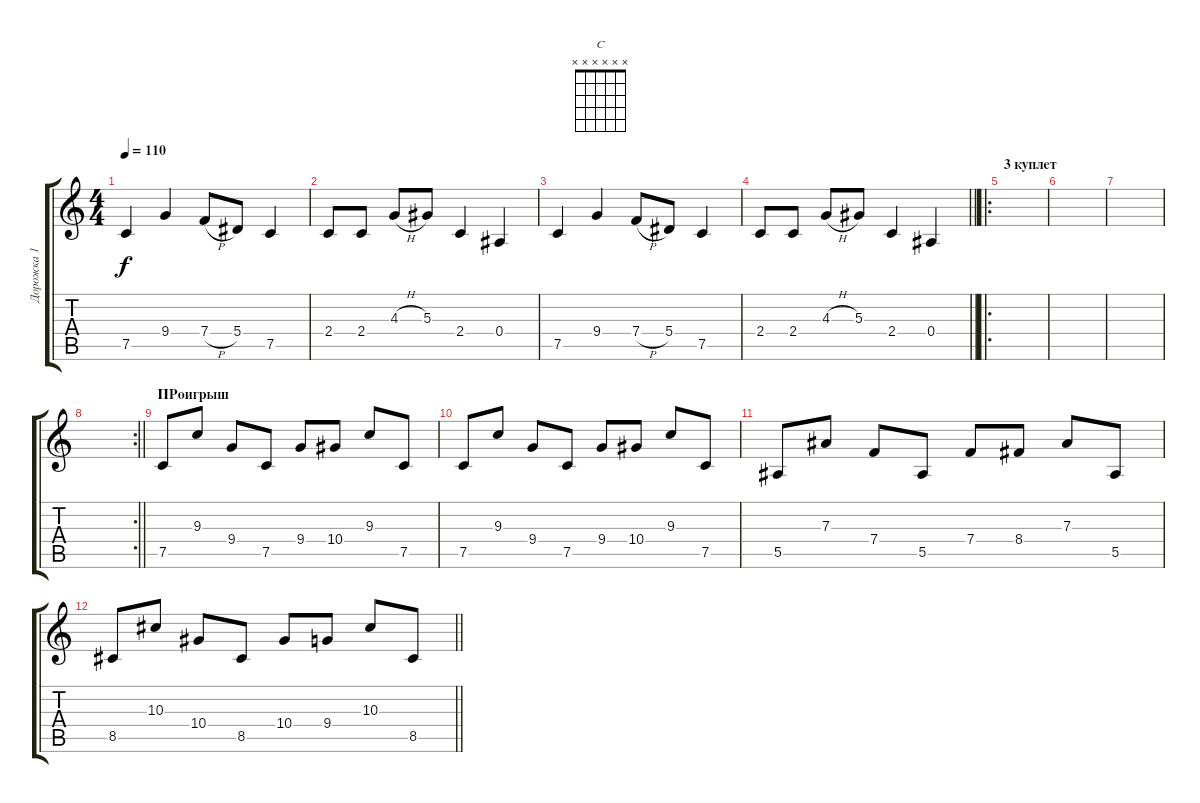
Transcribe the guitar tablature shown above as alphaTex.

\track ("Дорожка 1" "Дорожка 1") {instrument acousticguitarsteel}
\staff {score tabs}
\tuning (C4 G3 Eb3 Bb2 F2 C2) {hide}
\chord ("C" x x x x x x)
\ts (4 4)
\tempo 110
\clef g2
\ks c
7.5.4{dy f} 9.4.4 7.4{h}.8 5.4.8 7.5.4 |
2.4.8 2.4.8 4.3{h}.8 5.3.8 2.4.4 0.4.4 |
7.5.4 9.4.4 7.4{h}.8 5.4.8 7.5.4 |
\barLineRight lightlight
2.4.8 2.4.8 4.3{h}.8 5.3.8 2.4.4 0.4.4 |
\ro
\section ("" "3 куплет")
|
|
|
\rc 2
\barLineRight lightlight
|
\section ("" "ПРоигрыш")
7.5.8 9.3.8 9.4.8 7.5.8 9.4.8 10.4.8 9.3.8 7.5.8 |
7.5.8 9.3.8 9.4.8 7.5.8 9.4.8 10.4.8 9.3.8 7.5.8 |
5.5.8 7.3.8 7.4.8 5.5.8 7.4.8 8.4.8 7.3.8 5.5.8 |
\barLineRight lightlight
8.5.8 10.3.8 10.4.8 8.5.8 10.4.8 9.4.8 10.3.8 8.5.8
